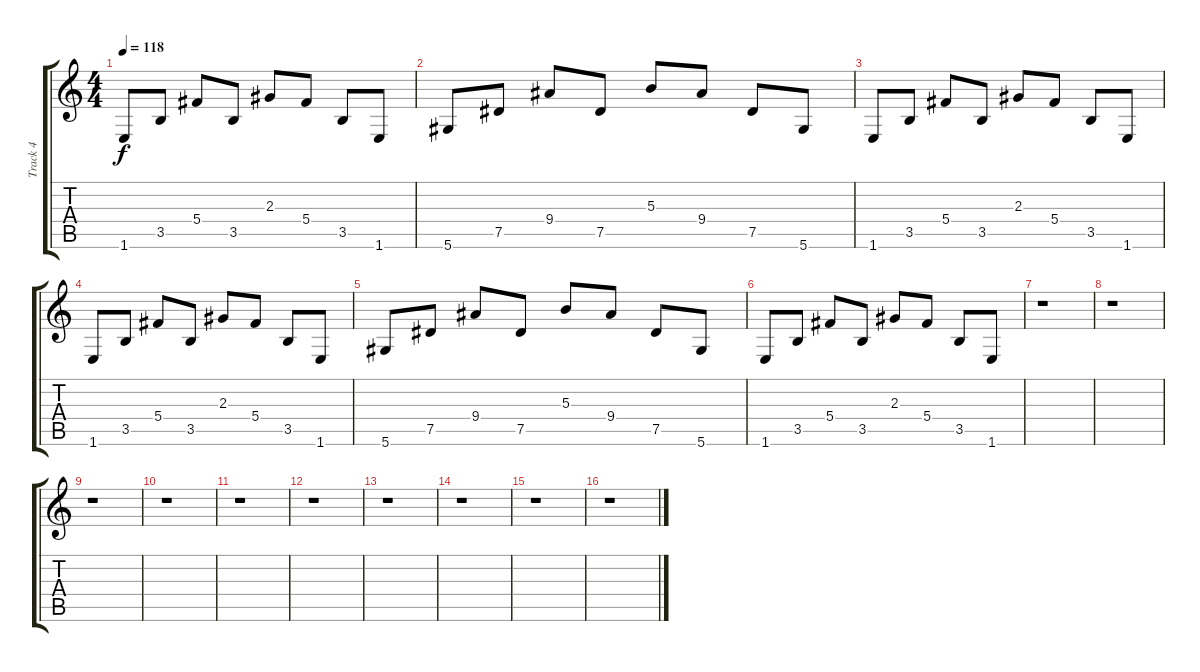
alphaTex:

\track ("Track 4" "Track 4") {instrument electricguitarmuted}
\staff {score tabs}
\tuning (Eb4 Bb3 Gb3 Db3 Ab2 Eb2) {hide}
\ts (4 4)
\tempo 118
\clef g2
\ks c
1.6.8{dy f} 3.5.8 5.4.8 3.5.8 2.3.8 5.4.8 3.5.8 1.6.8 |
5.6.8 7.5.8 9.4.8 7.5.8 5.3.8 9.4.8 7.5.8 5.6.8 |
1.6.8 3.5.8 5.4.8 3.5.8 2.3.8 5.4.8 3.5.8 1.6.8 |
1.6.8 3.5.8 5.4.8 3.5.8 2.3.8 5.4.8 3.5.8 1.6.8 |
5.6.8 7.5.8 9.4.8 7.5.8 5.3.8 9.4.8 7.5.8 5.6.8 |
1.6.8 3.5.8 5.4.8 3.5.8 2.3.8 5.4.8 3.5.8 1.6.8 |
r.1 |
r.1 |
r.1 |
r.1 |
r.1 |
r.1 |
r.1 |
r.1 |
r.1 |
r.1
